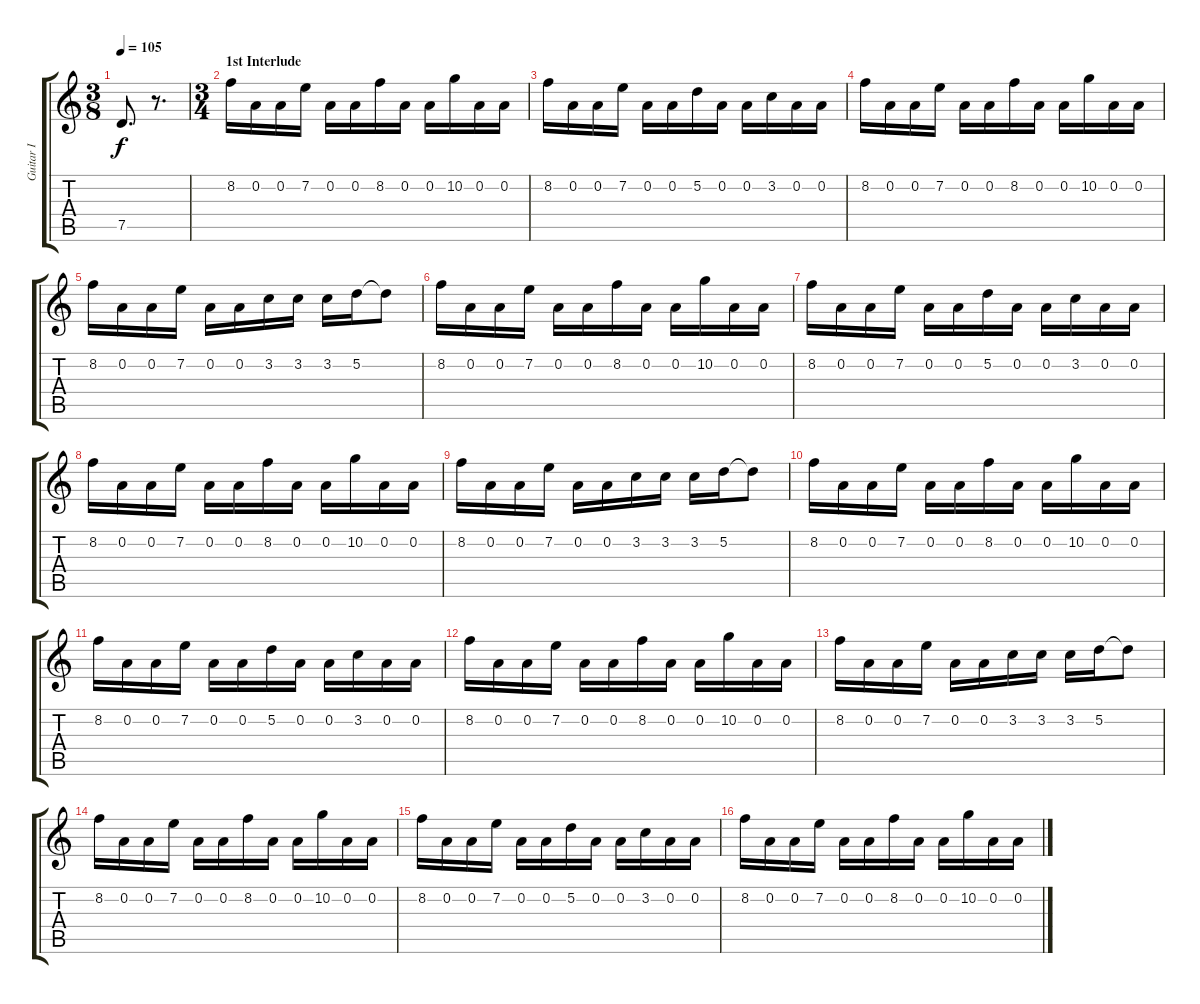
\track ("Guitar I" "Guitar I") {instrument distortionguitar}
\staff {score tabs}
\tuning (D4 A3 F3 C3 G2 D2) {hide}
\ts (3 8)
\tempo 105
\clef g2
\ks c
7.5.8{d dy f} r.8{d} |
\ts (3 4)
\section ("" "1st Interlude")
8.2.16 0.2.16 0.2.16 7.2.16 0.2.16 0.2.16 8.2.16 0.2.16 0.2.16 10.2.16 0.2.16 0.2.16 |
8.2.16 0.2.16 0.2.16 7.2.16 0.2.16 0.2.16 5.2.16 0.2.16 0.2.16 3.2.16 0.2.16 0.2.16 |
8.2.16 0.2.16 0.2.16 7.2.16 0.2.16 0.2.16 8.2.16 0.2.16 0.2.16 10.2.16 0.2.16 0.2.16 |
8.2.16 0.2.16 0.2.16 7.2.16 0.2.16 0.2.16 3.2.16 3.2.16 3.2.16 5.2.16 5.2{t}.8 |
8.2.16 0.2.16 0.2.16 7.2.16 0.2.16 0.2.16 8.2.16 0.2.16 0.2.16 10.2.16 0.2.16 0.2.16 |
8.2.16 0.2.16 0.2.16 7.2.16 0.2.16 0.2.16 5.2.16 0.2.16 0.2.16 3.2.16 0.2.16 0.2.16 |
8.2.16 0.2.16 0.2.16 7.2.16 0.2.16 0.2.16 8.2.16 0.2.16 0.2.16 10.2.16 0.2.16 0.2.16 |
8.2.16 0.2.16 0.2.16 7.2.16 0.2.16 0.2.16 3.2.16 3.2.16 3.2.16 5.2.16 5.2{t}.8 |
8.2.16 0.2.16 0.2.16 7.2.16 0.2.16 0.2.16 8.2.16 0.2.16 0.2.16 10.2.16 0.2.16 0.2.16 |
8.2.16 0.2.16 0.2.16 7.2.16 0.2.16 0.2.16 5.2.16 0.2.16 0.2.16 3.2.16 0.2.16 0.2.16 |
8.2.16 0.2.16 0.2.16 7.2.16 0.2.16 0.2.16 8.2.16 0.2.16 0.2.16 10.2.16 0.2.16 0.2.16 |
8.2.16 0.2.16 0.2.16 7.2.16 0.2.16 0.2.16 3.2.16 3.2.16 3.2.16 5.2.16 5.2{t}.8 |
8.2.16 0.2.16 0.2.16 7.2.16 0.2.16 0.2.16 8.2.16 0.2.16 0.2.16 10.2.16 0.2.16 0.2.16 |
8.2.16 0.2.16 0.2.16 7.2.16 0.2.16 0.2.16 5.2.16 0.2.16 0.2.16 3.2.16 0.2.16 0.2.16 |
8.2.16 0.2.16 0.2.16 7.2.16 0.2.16 0.2.16 8.2.16 0.2.16 0.2.16 10.2.16 0.2.16 0.2.16
